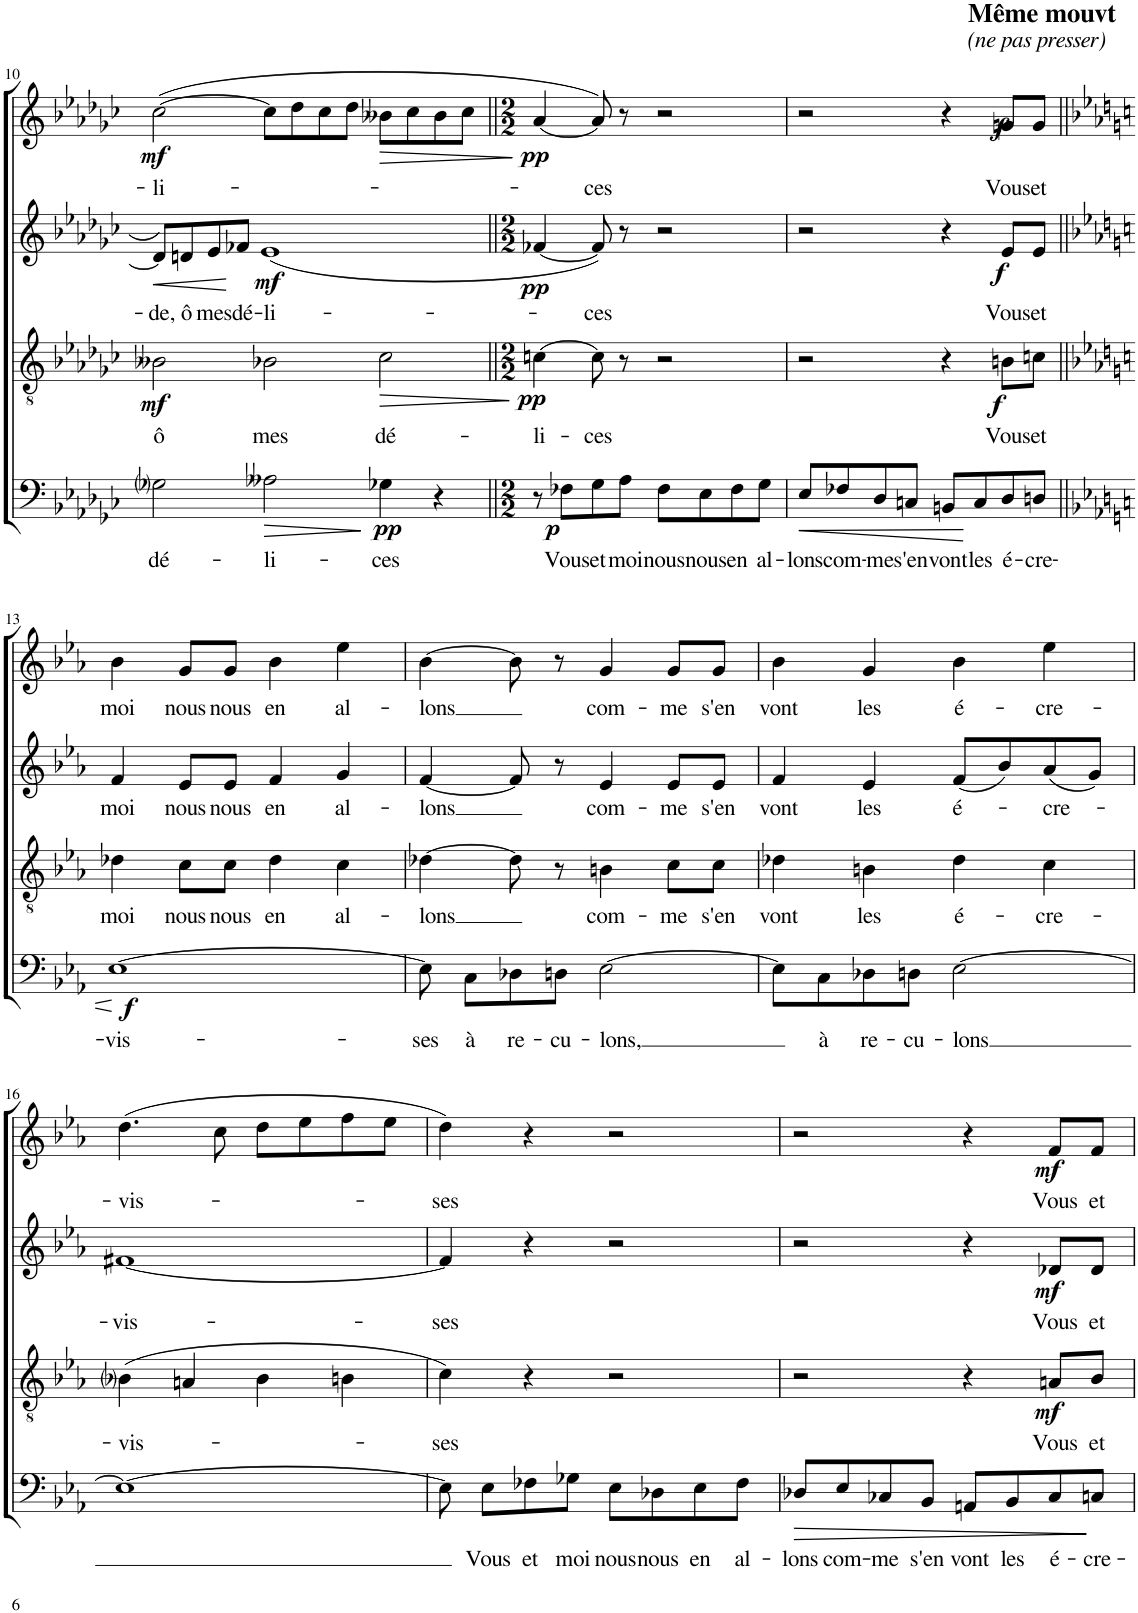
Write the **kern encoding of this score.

**kern	**text	**dynam	**kern	**text	**dynam	**kern	**text	**dynam	**kern	**text	**dynam
*part4	*part4	*part4	*part3	*part3	*part3	*part2	*part2	*part2	*part1	*part1	*part1
*staff4	*staff4	*staff4	*staff3	*staff3	*staff3	*staff2	*staff2	*staff2	*staff1	*staff1	*staff1
*I"Bass	*	*	*I"Tenor	*	*	*I"Alto	*	*	*I"Soprano	*	*
!!LO:PB:g=z
*clefF4	*	*	*clefGv2	*	*	*clefG2	*	*	*clefG2	*	*
*k[b-e-a-d-g-c-]	*	*	*k[b-e-a-d-g-c-]	*	*	*k[b-e-a-d-g-c-]	*	*	*k[b-e-a-d-g-c-]	*	*
*M3/2	*	*	*M3/2	*	*	*M3/2	*	*	*M3/2	*	*
=10	=10	=10	=10	=10	=10	=10	=10	=10	=10	=10	=10
!	!LO:LY:b	!	!	!LO:LY:b	!LO:DY:b	!	!LO:LY:b	!LO:HP:b	!	!LO:LY:b	!LO:DY:b
2G-i\	dé-	.	2B--X\	ô	mf	8d/L]	-de,	<	([2cc-\	-li-	mf
!	!	!	!	!	!	!	!LO:LY:b	!	!	!	!
.	.	.	.	.	.	8dn/	ô	.	.	.	.
!	!	!	!	!	!	!	!LO:LY:b	!	!	!	!
.	.	.	.	.	.	8e-/	mes	.	.	.	.
!	!	!	!	!	!	!	!LO:LY:b	!	!	!	!
.	.	.	.	.	.	8f-X/J	dé-	.	.	.	.
!	!LO:LY:b	!LO:HP:b	!	!LO:LY:b	!	!	!LO:LY:b	!LO:DY:n=1:b	!	!	!
2A--X\	-li-	>	2B-X\	mes	.	(1e-	-li-	[ mf	8cc-\L]	.	.
.	.	.	.	.	.	.	.	.	8dd-\	.	.
.	.	.	.	.	.	.	.	.	8cc-\	.	.
.	.	.	.	.	.	.	.	.	8dd-\J	.	.
!	!LO:LY:b	!LO:DY:n=1:b	!	!LO:LY:b	!LO:HP:b	!	!	!	!	!	!LO:HP:b
4G-X\	-ces	] pp	2c-\	dé-	>	.	.	.	8b--X\L	.	>
.	.	.	.	.	.	.	.	.	8cc-\	.	.
4r	.	.	.	.	.	.	.	.	8b--\	.	.
.	.	.	.	.	.	.	.	.	8cc-\J	.	.
.	.	.	.	.	]	.	.	.	.	.	]
=11||	=11||	=11||	=11||	=11||	=11||	=11||	=11||	=11||	=11||	=11||	=11||
*M2/2	*	*	*M2/2	*	*	*M2/2	*	*	*M2/2	*	*
!	!	!	!	!LO:LY:b	!LO:DY:b	!	!	!LO:DY:b	!	!	!LO:DY:b
8r	.	.	[4cn\	-li-	pp	[4f-X/	.	pp	[4a-/	.	pp
!	!LO:LY:b	!LO:DY:b	!	!	!	!	!	!	!	!	!
8F-X\L	Vous	p	.	.	.	.	.	.	.	.	.
!	!LO:LY:b	!	!	!LO:LY:b	!	!	!LO:LY:b	!	!	!LO:LY:b	!
8G-\	et	.	8c\]	-ces	.	8f-/])	-ces	.	8a-/])	-ces	.
!	!LO:LY:b	!	!	!	!	!	!	!	!	!	!
8A-\J	moi	.	8r	.	.	8r	.	.	8r	.	.
!	!LO:LY:b	!	!	!	!	!	!	!	!	!	!
8F-\L	nous	.	2r	.	.	2r	.	.	2r	.	.
!	!LO:LY:b	!	!	!	!	!	!	!	!	!	!
8E-\	nous	.	.	.	.	.	.	.	.	.	.
!	!LO:LY:b	!	!	!	!	!	!	!	!	!	!
8F-\	en	.	.	.	.	.	.	.	.	.	.
!	!LO:LY:b	!	!	!	!	!	!	!	!	!	!
8G-\J	al-	.	.	.	.	.	.	.	.	.	.
=12	=12	=12	=12	=12	=12	=12	=12	=12	=12	=12	=12
!	!LO:LY:b	!LO:HP:b	!	!	!	!	!	!	!	!	!
8E-/L	-lons	<	2r	.	.	2r	.	.	2r	.	.
!	!LO:LY:b	!	!	!	!	!	!	!	!	!	!
8F-X/	com-	.	.	.	.	.	.	.	.	.	.
!	!LO:LY:b	!	!	!	!	!	!	!	!	!	!
8D-/	-me	.	.	.	.	.	.	.	.	.	.
!	!LO:LY:b	!	!	!	!	!	!	!	!	!	!
8Cn/J	s'en	.	.	.	.	.	.	.	.	.	.
!	!LO:LY:b	!	!	!	!	!	!	!	!	!	!
8BBn/L	vont	.	4r	.	.	4r	.	.	4r	.	.
!	!LO:LY:b	!	!	!	!	!	!	!	!	!	!
8C/	les	.	.	.	.	.	.	.	.	.	.
!	!	!	!	!	!	!	!	!	!LO:TX:a:B:t=Même mouvt	!	!
!	!	!	!	!	!	!	!	!	!LO:TX:a:i:t=(ne pas presser)	!	!
!	!LO:LY:b	!	!	!LO:LY:b	!LO:DY:b	!	!LO:LY:b	!LO:DY:b	!	!LO:LY:b	!LO:DY:b
8D-/	é-	.	8Bn\L	Vous	f	8e-/L	Vous	f	8gn/L	Vous	f
!	!LO:LY:b	!	!	!LO:LY:b	!	!	!LO:LY:b	!	!	!LO:LY:b	!
8Dn/J	-cre-	.	8cn\J	et	.	8e-/J	et	.	8g/J	et	.
!!LO:LB:g=z
=13||	=13||	=13||	=13||	=13||	=13||	=13||	=13||	=13||	=13||	=13||	=13||
*k[b-e-a-]	*	*	*k[b-e-a-]	*	*	*k[b-e-a-]	*	*	*k[b-e-a-]	*	*
!	!LO:LY:b	!LO:DY:b	!	!LO:LY:b	!	!	!LO:LY:b	!	!	!LO:LY:b	!
[1E-	-vis-	f	4d-X\	moi	.	4f/	moi	.	4b-\	moi	.
!	!	!	!	!LO:LY:b	!	!	!LO:LY:b	!	!	!LO:LY:b	!
.	.	.	8c\L	nous	.	8e-/L	nous	.	8g/L	nous	.
!	!	!	!	!LO:LY:b	!	!	!LO:LY:b	!	!	!LO:LY:b	!
.	.	.	8c\J	nous	.	8e-/J	nous	.	8g/J	nous	.
!	!	!	!	!LO:LY:b	!	!	!LO:LY:b	!	!	!LO:LY:b	!
.	.	.	4d-\	en	.	4f/	en	.	4b-\	en	.
!	!	!	!	!LO:LY:b	!	!	!LO:LY:b	!	!	!LO:LY:b	!
.	.	.	4c\	al-	.	4g/	al-	.	4ee-\	al-	.
.	.	[	.	.	.	.	.	.	.	.	.
=14	=14	=14	=14	=14	=14	=14	=14	=14	=14	=14	=14
!	!LO:LY:b	!	!	!LO:LY:b	!	!	!LO:LY:b	!	!	!LO:LY:b	!
8E-\]	-ses	.	[4d-X\	-lons	.	[4f/	-lons	.	[4b-\	-lons	.
!	!LO:LY:b	!	!	!	!	!	!	!	!	!	!
8C\L	à	.	.	.	.	.	.	.	.	.	.
!	!LO:LY:b	!	!	!	!	!	!	!	!	!	!
8D-X\	re-	.	8d-\]	.	.	8f/]	.	.	8b-\]	.	.
!	!LO:LY:b	!	!	!	!	!	!	!	!	!	!
8Dn\J	-cu-	.	8r	.	.	8r	.	.	8r	.	.
!	!LO:LY:b	!	!	!LO:LY:b	!	!	!LO:LY:b	!	!	!LO:LY:b	!
[2E-\	-lons,	.	4Bn\	com-	.	4e-/	com-	.	4g/	com-	.
!	!	!	!	!LO:LY:b	!	!	!LO:LY:b	!	!	!LO:LY:b	!
.	.	.	8c\L	-me	.	8e-/L	-me	.	8g/L	-me	.
!	!	!	!	!LO:LY:b	!	!	!LO:LY:b	!	!	!LO:LY:b	!
.	.	.	8c\J	s'en	.	8e-/J	s'en	.	8g/J	s'en	.
=15	=15	=15	=15	=15	=15	=15	=15	=15	=15	=15	=15
!	!	!	!	!LO:LY:b	!	!	!LO:LY:b	!	!	!LO:LY:b	!
8E-\L]	.	.	4d-X\	vont	.	4f/	vont	.	4b-\	vont	.
!	!LO:LY:b	!	!	!	!	!	!	!	!	!	!
8C\	à	.	.	.	.	.	.	.	.	.	.
!	!LO:LY:b	!	!	!LO:LY:b	!	!	!LO:LY:b	!	!	!LO:LY:b	!
8D-X\	re-	.	4Bn\	les	.	4e-/	les	.	4g/	les	.
!	!LO:LY:b	!	!	!	!	!	!	!	!	!	!
8Dn\J	-cu-	.	.	.	.	.	.	.	.	.	.
!	!LO:LY:b	!	!	!LO:LY:b	!	!	!LO:LY:b	!	!	!LO:LY:b	!
[2E-\	-lons	.	4d-\	é-	.	(8f/L	é-	.	4b-\	é-	.
.	.	.	.	.	.	8b-/)	.	.	.	.	.
!	!	!	!	!LO:LY:b	!	!	!LO:LY:b	!	!	!LO:LY:b	!
.	.	.	4c\	-cre-	.	(8a-/	-cre-	.	4ee-\	-cre-	.
.	.	.	.	.	.	8g/J)	.	.	.	.	.
!!LO:LB:g=z
=16	=16	=16	=16	=16	=16	=16	=16	=16	=16	=16	=16
!	!	!	!	!LO:LY:b	!	!	!LO:LY:b	!	!	!LO:LY:b	!
1E-_	.	.	(4B-i\	-vis-	.	[1f#X	-vis-	.	(4.dd\	-vis-	.
.	.	.	4An/	.	.	.	.	.	.	.	.
.	.	.	.	.	.	.	.	.	8cc\	.	.
.	.	.	4B-\	.	.	.	.	.	8dd\L	.	.
.	.	.	.	.	.	.	.	.	8ee-\	.	.
.	.	.	4Bn\	.	.	.	.	.	8ff\	.	.
.	.	.	.	.	.	.	.	.	8ee-\J	.	.
=17	=17	=17	=17	=17	=17	=17	=17	=17	=17	=17	=17
!	!	!	!	!LO:LY:b	!	!	!LO:LY:b	!	!	!LO:LY:b	!
8E-\]	.	.	4c\)	-ses	.	4f#/]	-ses	.	4dd\)	-ses	.
!	!LO:LY:b	!	!	!	!	!	!	!	!	!	!
8E-\L	Vous	.	.	.	.	.	.	.	.	.	.
!	!LO:LY:b	!	!	!	!	!	!	!	!	!	!
8F-X\	et	.	4r	.	.	4r	.	.	4r	.	.
!	!LO:LY:b	!	!	!	!	!	!	!	!	!	!
8G-X\J	moi	.	.	.	.	.	.	.	.	.	.
!	!LO:LY:b	!	!	!	!	!	!	!	!	!	!
8E-\L	nous	.	2r	.	.	2r	.	.	2r	.	.
!	!LO:LY:b	!	!	!	!	!	!	!	!	!	!
8D-X\	nous	.	.	.	.	.	.	.	.	.	.
!	!LO:LY:b	!	!	!	!	!	!	!	!	!	!
8E-\	en	.	.	.	.	.	.	.	.	.	.
!	!LO:LY:b	!	!	!	!	!	!	!	!	!	!
8F-\J	al-	.	.	.	.	.	.	.	.	.	.
=18	=18	=18	=18	=18	=18	=18	=18	=18	=18	=18	=18
!	!LO:LY:b	!LO:HP:b	!	!	!	!	!	!	!	!	!
8D-X/L	-lons	>	2r	.	.	2r	.	.	2r	.	.
!	!LO:LY:b	!	!	!	!	!	!	!	!	!	!
8E-/	com-	.	.	.	.	.	.	.	.	.	.
!	!LO:LY:b	!	!	!	!	!	!	!	!	!	!
8C-X/	-me	.	.	.	.	.	.	.	.	.	.
!	!LO:LY:b	!	!	!	!	!	!	!	!	!	!
8BB-/J	s'en	.	.	.	.	.	.	.	.	.	.
!	!LO:LY:b	!	!	!	!	!	!	!	!	!	!
8AAn/L	vont	.	4r	.	.	4r	.	.	4r	.	.
!	!LO:LY:b	!	!	!	!	!	!	!	!	!	!
8BB-/	les	.	.	.	.	.	.	.	.	.	.
!	!LO:LY:b	!	!	!LO:LY:b	!LO:DY:b	!	!LO:LY:b	!LO:DY:b	!	!LO:LY:b	!LO:DY:b
8C-/	é-	.	8An/L	Vous	mf	8d-X/L	Vous	mf	8f/L	Vous	mf
!	!LO:LY:b	!	!	!LO:LY:b	!	!	!LO:LY:b	!	!	!LO:LY:b	!
8Cn/J	-cre-	.	8B-/J	et	.	8d-/J	et	.	8f/J	et	.
.	.	]	.	.	.	.	.	.	.	.	.
=	=	=	=	=	=	=	=	=	=	=	=
*-	*-	*-	*-	*-	*-	*-	*-	*-	*-	*-	*-
